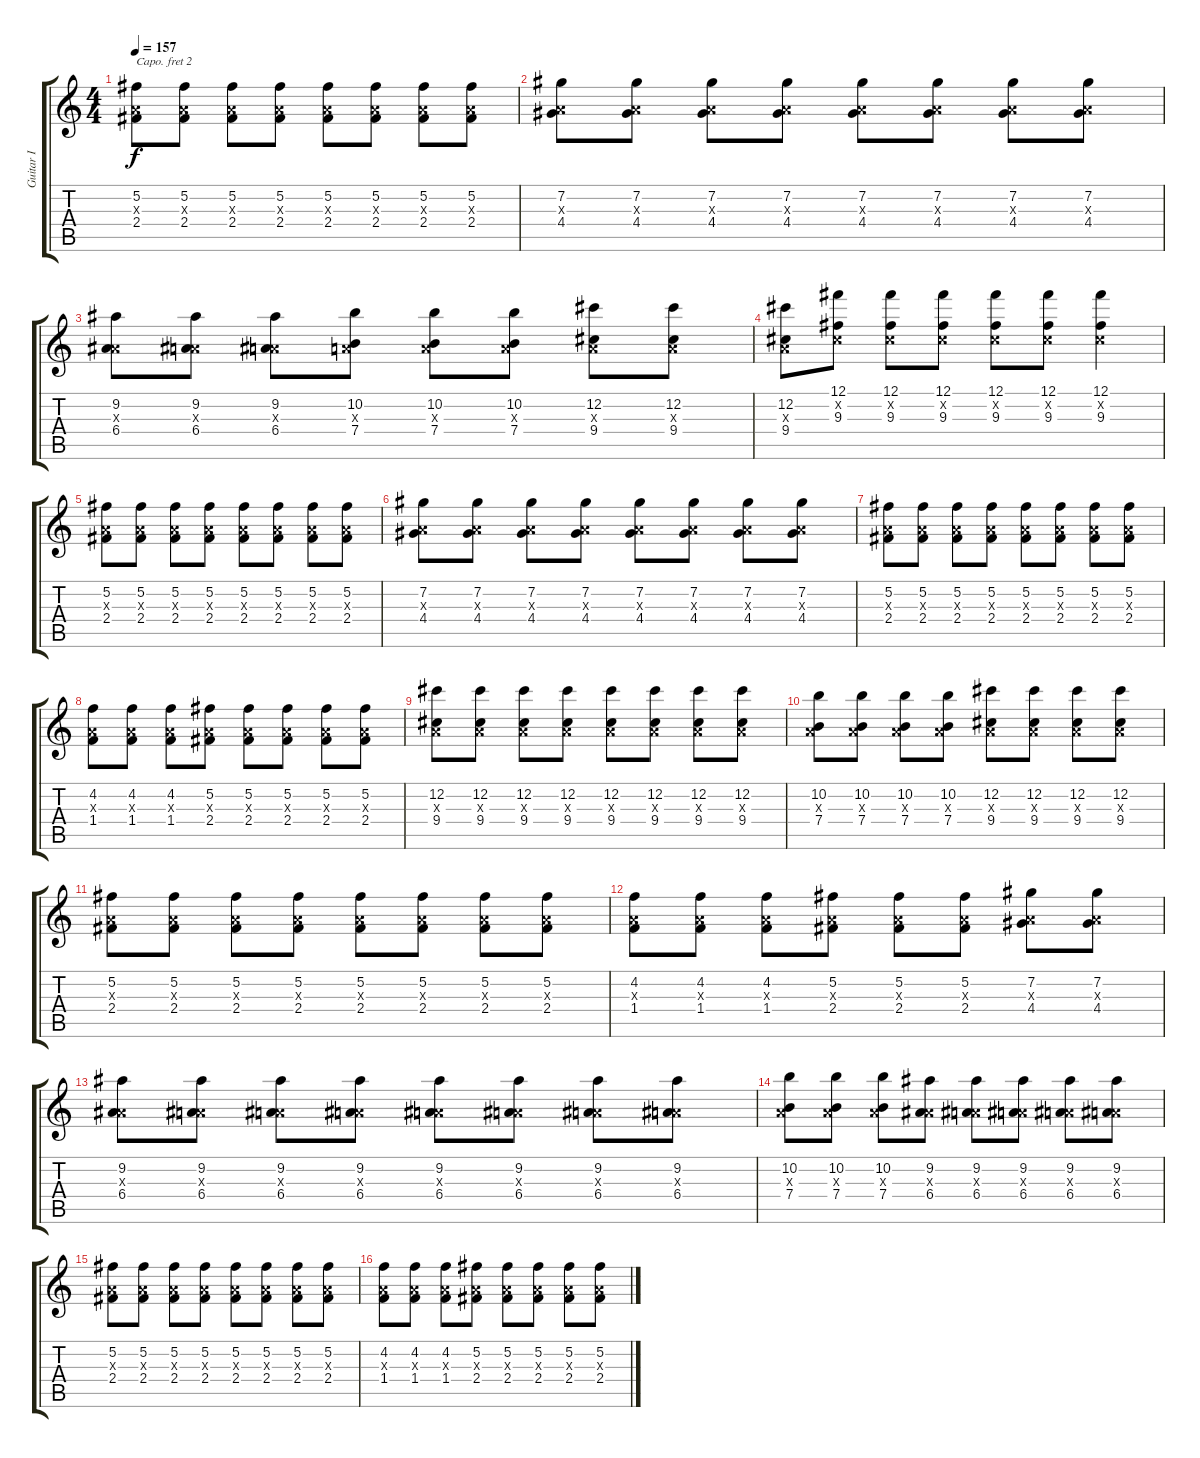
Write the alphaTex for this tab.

\track ("Guitar I" "Guitar I") {instrument electricguitarjazz}
\staff {score tabs}
\capo 2
\tuning (E4 B3 G3 D3 A2 E2) {hide}
\ts (4 4)
\tempo 157
\clef g2
\ks c
(5.2 0.3{x} 2.4).8{dy f} (5.2 0.3{x} 2.4).8 (5.2 0.3{x} 2.4).8 (5.2 0.3{x} 2.4).8 (5.2 0.3{x} 2.4).8 (5.2 0.3{x} 2.4).8 (5.2 0.3{x} 2.4).8 (5.2 0.3{x} 2.4).8 |
(7.2 0.3{x} 4.4).8 (7.2 0.3{x} 4.4).8 (7.2 0.3{x} 4.4).8 (7.2 0.3{x} 4.4).8 (7.2 0.3{x} 4.4).8 (7.2 0.3{x} 4.4).8 (7.2 0.3{x} 4.4).8 (7.2 0.3{x} 4.4).8 |
(9.2 0.3{x} 6.4).8 (9.2 0.3{x} 6.4).8 (9.2 0.3{x} 6.4).8 (10.2 0.3{x} 7.4).8 (10.2 0.3{x} 7.4).8 (10.2 0.3{x} 7.4).8 (12.2 0.3{x} 9.4).8 (12.2 0.3{x} 9.4).8 |
(12.2 0.3{x} 9.4).8 (12.1 0.2{x} 9.3).8 (12.1 0.2{x} 9.3).8 (12.1 0.2{x} 9.3).8 (12.1 0.2{x} 9.3).8 (12.1 0.2{x} 9.3).8 (12.1 0.2{x} 9.3).4 |
(5.2 0.3{x} 2.4).8 (5.2 0.3{x} 2.4).8 (5.2 0.3{x} 2.4).8 (5.2 0.3{x} 2.4).8 (5.2 0.3{x} 2.4).8 (5.2 0.3{x} 2.4).8 (5.2 0.3{x} 2.4).8 (5.2 0.3{x} 2.4).8 |
(7.2 0.3{x} 4.4).8 (7.2 0.3{x} 4.4).8 (7.2 0.3{x} 4.4).8 (7.2 0.3{x} 4.4).8 (7.2 0.3{x} 4.4).8 (7.2 0.3{x} 4.4).8 (7.2 0.3{x} 4.4).8 (7.2 0.3{x} 4.4).8 |
(5.2 0.3{x} 2.4).8 (5.2 0.3{x} 2.4).8 (5.2 0.3{x} 2.4).8 (5.2 0.3{x} 2.4).8 (5.2 0.3{x} 2.4).8 (5.2 0.3{x} 2.4).8 (5.2 0.3{x} 2.4).8 (5.2 0.3{x} 2.4).8 |
(4.2 0.3{x} 1.4).8 (4.2 0.3{x} 1.4).8 (4.2 0.3{x} 1.4).8 (5.2 0.3{x} 2.4).8 (5.2 0.3{x} 2.4).8 (5.2 0.3{x} 2.4).8 (5.2 0.3{x} 2.4).8 (5.2 0.3{x} 2.4).8 |
(12.2 0.3{x} 9.4).8 (12.2 0.3{x} 9.4).8 (12.2 0.3{x} 9.4).8 (12.2 0.3{x} 9.4).8 (12.2 0.3{x} 9.4).8 (12.2 0.3{x} 9.4).8 (12.2 0.3{x} 9.4).8 (12.2 0.3{x} 9.4).8 |
(10.2 0.3{x} 7.4).8 (10.2 0.3{x} 7.4).8 (10.2 0.3{x} 7.4).8 (10.2 0.3{x} 7.4).8 (12.2 0.3{x} 9.4).8 (12.2 0.3{x} 9.4).8 (12.2 0.3{x} 9.4).8 (12.2 0.3{x} 9.4).8 |
(5.2 0.3{x} 2.4).8 (5.2 0.3{x} 2.4).8 (5.2 0.3{x} 2.4).8 (5.2 0.3{x} 2.4).8 (5.2 0.3{x} 2.4).8 (5.2 0.3{x} 2.4).8 (5.2 0.3{x} 2.4).8 (5.2 0.3{x} 2.4).8 |
(4.2 0.3{x} 1.4).8 (4.2 0.3{x} 1.4).8 (4.2 0.3{x} 1.4).8 (5.2 0.3{x} 2.4).8 (5.2 0.3{x} 2.4).8 (5.2 0.3{x} 2.4).8 (7.2 0.3{x} 4.4).8 (7.2 0.3{x} 4.4).8 |
(9.2 0.3{x} 6.4).8 (9.2 0.3{x} 6.4).8 (9.2 0.3{x} 6.4).8 (9.2 0.3{x} 6.4).8 (9.2 0.3{x} 6.4).8 (9.2 0.3{x} 6.4).8 (9.2 0.3{x} 6.4).8 (9.2 0.3{x} 6.4).8 |
(10.2 0.3{x} 7.4).8 (10.2 0.3{x} 7.4).8 (10.2 0.3{x} 7.4).8 (9.2 0.3{x} 6.4).8 (9.2 0.3{x} 6.4).8 (9.2 0.3{x} 6.4).8 (9.2 0.3{x} 6.4).8 (9.2 0.3{x} 6.4).8 |
(5.2 0.3{x} 2.4).8 (5.2 0.3{x} 2.4).8 (5.2 0.3{x} 2.4).8 (5.2 0.3{x} 2.4).8 (5.2 0.3{x} 2.4).8 (5.2 0.3{x} 2.4).8 (5.2 0.3{x} 2.4).8 (5.2 0.3{x} 2.4).8 |
(4.2 0.3{x} 1.4).8 (4.2 0.3{x} 1.4).8 (4.2 0.3{x} 1.4).8 (5.2 0.3{x} 2.4).8 (5.2 0.3{x} 2.4).8 (5.2 0.3{x} 2.4).8 (5.2 0.3{x} 2.4).8 (5.2 0.3{x} 2.4).8
